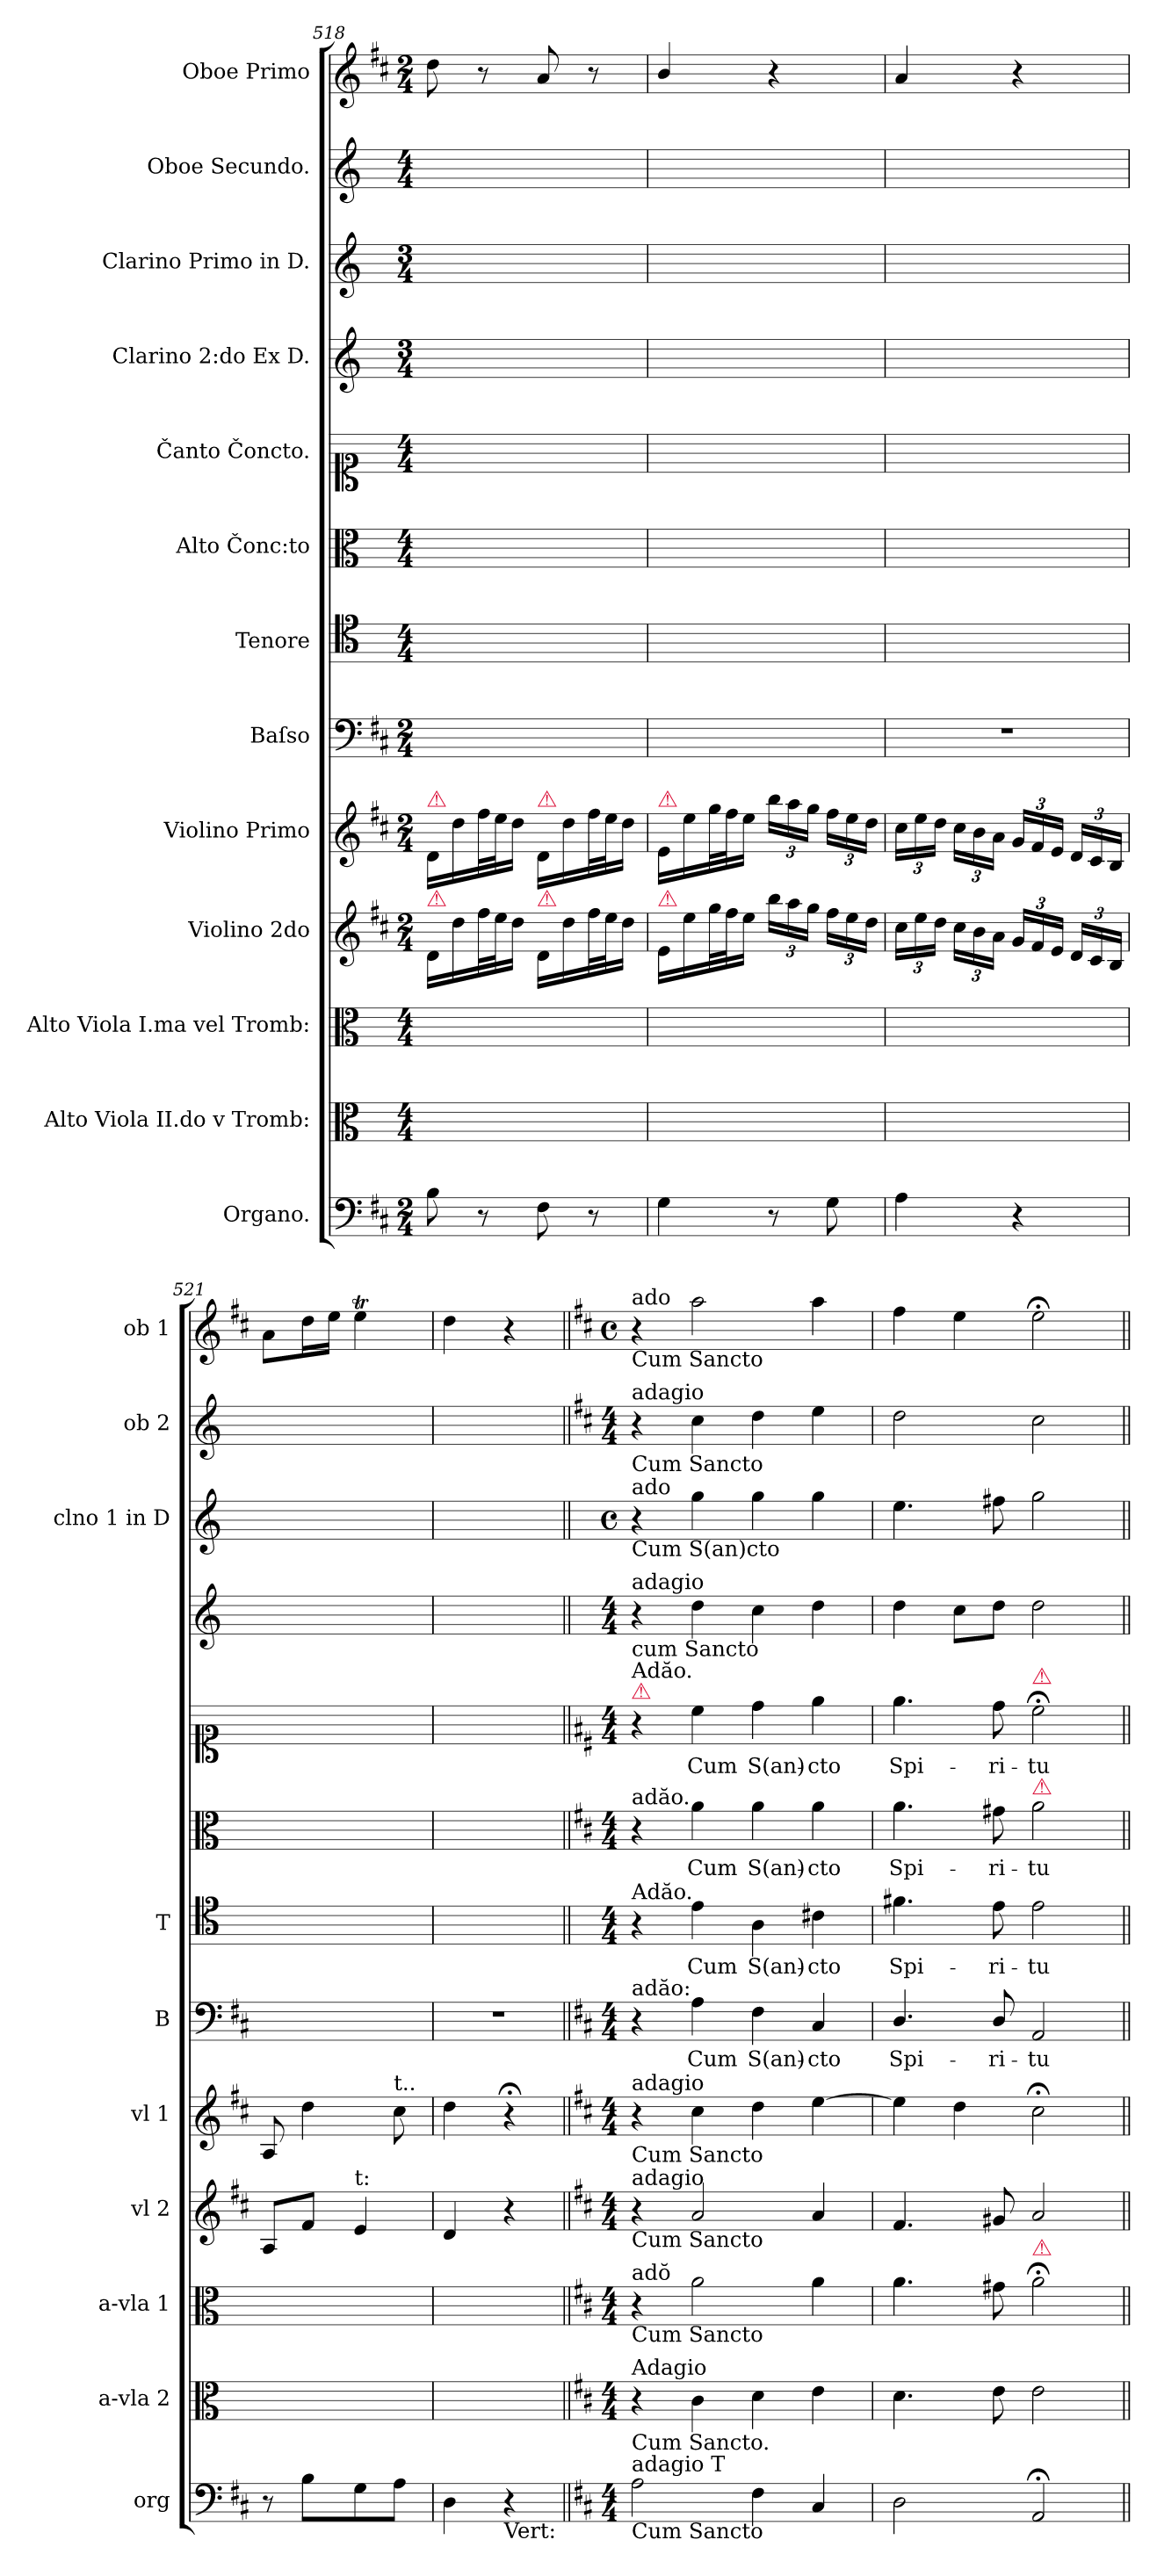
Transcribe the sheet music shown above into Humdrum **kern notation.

**kern	**kern	**kern	**kern	**kern	**kern	**text	**kern	**text	**kern	**text	**kern	**text	**kern	**kern	**kern	**kern
*part13	*part12	*part11	*part10	*part9	*part8	*part8	*part7	*part7	*part6	*part6	*part5	*part5	*part4	*part3	*part2	*part1
*staff13	*staff12	*staff11	*staff10	*staff9	*staff8	*staff8	*staff7	*staff7	*staff6	*staff6	*staff5	*staff5	*staff4	*staff3	*staff2	*staff1
*I"Organo.	*I"Alto Viola II.do v Tromb:	*I"Alto Viola I.ma vel Tromb:	*I"Violino 2do	*I"Violino Primo	*I"Baſso	*	*I"Tenore	*	*I"Alto Čonc:to	*	*I"Čanto Čoncto.	*	*I"Clarino 2:do Ex D.	*I"Clarino Primo in D.	*I"Oboe Secundo.	*I"Oboe Primo
*I'org	*I'a-vla 2	*I'a-vla 1	*I'vl 2	*I'vl 1	*I'B	*	*I'T	*	*	*	*	*	*	*I'clno 1 in D	*I'ob 2	*I'ob 1
*clefF4	*clefC3	*clefC3	*clefG2	*clefG2	*clefF4	*	*clefC4	*	*clefC3	*	*clefC1	*	*clefG2	*clefG2	*clefG2	*clefG2
*	*	*	*	*	*	*	*	*	*	*	*	*	*ITrd-1c-2	*ITrd-1c-2	*	*
*k[f#c#]	*k[]	*k[]	*k[f#c#]	*k[f#c#]	*k[f#c#]	*	*k[]	*	*k[]	*	*k[]	*	*k[f#c#]	*k[f#c#]	*k[]	*k[f#c#]
*M2/4	*M4/4	*M4/4	*M2/4	*M2/4	*M2/4	*	*M4/4	*	*M4/4	*	*M4/4	*	*M3/4	*M3/4	*M4/4	*M2/4
=518	=518	=518	=518	=518	=518	=518	=518	=518	=518	=518	=518	=518	=518	=518	=518	=518
!	!	!	!	!LO:TX:a:color=crimson:t=⚠	!	!	!	!	!	!	!	!	!	!	!	!
!	!	!	!LO:TX:a:color=crimson:t=⚠	!	!	!	!	!	!	!	!	!	!	!	!	!
8B\	2ryy	2ryy	16d/LL	16d/LL	2ryy	.	2ryy	.	2ryy	.	2ryy	.	2ryy	2ryy	2ryy	8dd\
.	.	.	16dd\	16dd\	.	.	.	.	.	.	.	.	.	.	.	.
8r	.	.	32ff#\L	32ff#\L	.	.	.	.	.	.	.	.	.	.	.	8r
.	.	.	32ee\J	32ee\J	.	.	.	.	.	.	.	.	.	.	.	.
.	.	.	16dd\JJ	16dd\JJ	.	.	.	.	.	.	.	.	.	.	.	.
!	!	!	!	!LO:TX:a:color=crimson:t=⚠	!	!	!	!	!	!	!	!	!	!	!	!
!	!	!	!LO:TX:a:color=crimson:t=⚠	!	!	!	!	!	!	!	!	!	!	!	!	!
8F#\	.	.	16d/LL	16d/LL	.	.	.	.	.	.	.	.	.	.	.	8a/
.	.	.	16dd\	16dd\	.	.	.	.	.	.	.	.	.	.	.	.
8r	.	.	32ff#\L	32ff#\L	.	.	.	.	.	.	.	.	.	.	.	8r
.	.	.	32ee\J	32ee\J	.	.	.	.	.	.	.	.	.	.	.	.
.	.	.	16dd\JJ	16dd\JJ	.	.	.	.	.	.	.	.	.	.	.	.
=519	=519	=519	=519	=519	=519	=519	=519	=519	=519	=519	=519	=519	=519	=519	=519	=519
!	!	!	!	!LO:TX:a:color=crimson:t=⚠	!	!	!	!	!	!	!	!	!	!	!	!
!	!	!	!LO:TX:a:color=crimson:t=⚠	!	!	!	!	!	!	!	!	!	!	!	!	!
4G\	2ryy	2ryy	16e/LL	16e/LL	2ryy	.	2ryy	.	2ryy	.	2ryy	.	2ryy	2ryy	2ryy	4b/
.	.	.	16ee\	16ee\	.	.	.	.	.	.	.	.	.	.	.	.
.	.	.	32gg\L	32gg\L	.	.	.	.	.	.	.	.	.	.	.	.
.	.	.	32ff#\J	32ff#\J	.	.	.	.	.	.	.	.	.	.	.	.
.	.	.	16ee\JJ	16ee\JJ	.	.	.	.	.	.	.	.	.	.	.	.
*	*	*	*	*Xbrackettup	*	*	*	*	*	*	*	*	*	*	*	*
8r	.	.	24bb\LL	24bb\LL	.	.	.	.	.	.	.	.	.	.	.	4r
.	.	.	24aa\	24aa\	.	.	.	.	.	.	.	.	.	.	.	.
.	.	.	24gg\JJ	24gg\JJ	.	.	.	.	.	.	.	.	.	.	.	.
8G\	.	.	24ff#\LL	24ff#\LL	.	.	.	.	.	.	.	.	.	.	.	.
.	.	.	24ee\	24ee\	.	.	.	.	.	.	.	.	.	.	.	.
.	.	.	24dd\JJ	24dd\JJ	.	.	.	.	.	.	.	.	.	.	.	.
=520	=520	=520	=520	=520	=520	=520	=520	=520	=520	=520	=520	=520	=520	=520	=520	=520
!	!	!	!	!	!LO:N:vis=0	!	!	!	!	!	!	!	!	!	!	!
4A\	2ryy	2ryy	24cc#\LL	24cc#\LL	2r	.	2ryy	.	2ryy	.	2ryy	.	2ryy	2ryy	2ryy	4a/
.	.	.	24ee\	24ee\	.	.	.	.	.	.	.	.	.	.	.	.
.	.	.	24dd\JJ	24dd\JJ	.	.	.	.	.	.	.	.	.	.	.	.
.	.	.	24cc#\LL	24cc#\LL	.	.	.	.	.	.	.	.	.	.	.	.
.	.	.	24b\	24b\	.	.	.	.	.	.	.	.	.	.	.	.
.	.	.	24a\JJ	24a\JJ	.	.	.	.	.	.	.	.	.	.	.	.
4r	.	.	24g/LL	24g/LL	.	.	.	.	.	.	.	.	.	.	.	4r
.	.	.	24f#/	24f#/	.	.	.	.	.	.	.	.	.	.	.	.
.	.	.	24e/JJ	24e/JJ	.	.	.	.	.	.	.	.	.	.	.	.
.	.	.	24d/LL	24d/LL	.	.	.	.	.	.	.	.	.	.	.	.
.	.	.	24c#/	24c#/	.	.	.	.	.	.	.	.	.	.	.	.
.	.	.	24B/JJ	24B/JJ	.	.	.	.	.	.	.	.	.	.	.	.
=521	=521	=521	=521	=521	=521	=521	=521	=521	=521	=521	=521	=521	=521	=521	=521	=521
8r	2ryy	2ryy	8A/L	8A/	2ryy	.	2ryy	.	2ryy	.	2ryy	.	2ryy	2ryy	2ryy	8a\L
8B\L	.	.	8f#/J	4dd\	.	.	.	.	.	.	.	.	.	.	.	16dd\L
.	.	.	.	.	.	.	.	.	.	.	.	.	.	.	.	16ee\JJ
!	!	!	!LO:TX:a:t=t&colon;	!	!	!	!	!	!	!	!	!	!	!	!	!
8G\	.	.	4e/	.	.	.	.	.	.	.	.	.	.	.	.	4eeT\
!	!	!	!	!LO:TX:a:t=t..	!	!	!	!	!	!	!	!	!	!	!	!
8A\J	.	.	.	8cc#\	.	.	.	.	.	.	.	.	.	.	.	.
=522	=522	=522	=522	=522	=522	=522	=522	=522	=522	=522	=522	=522	=522	=522	=522	=522
4D\	2ryy	2ryy	4d/	4dd\	2r	.	2ryy	.	2ryy	.	2ryy	.	2ryy	2ryy	2ryy	4dd\
!LO:TX:b:t=Vert&colon;	!	!	!	!	!	!	!	!	!	!	!	!	!	!	!	!
4r	.	.	4r	4r;<	.	.	.	.	.	.	.	.	.	.	.	4r
=523||	=523||	=523||	=523||	=523||	=523||	=523||	=523||	=523||	=523||	=523||	=523||	=523||	=523||	=523||	=523||	=523||
*k[f#c#]	*k[f#c#]	*k[f#c#]	*k[f#c#]	*	*k[f#c#]	*	*	*	*k[f#c#]	*	*k[f#c#]	*	*k[f#c#]	*k[f#c#]	*k[f#c#]	*
*M4/4	*M4/4	*M4/4	*M4/4	*M4/4	*M4/4	*	*M4/4	*	*M4/4	*	*M4/4	*	*M4/4	*M4/4	*M4/4	*M4/4
*	*	*	*	*	*	*	*	*	*	*	*	*	*	*met(c)	*	*met(c)
!	!	!	!	!	!	!	!	!	!	!	!	!	!	!	!	!LO:TX:b:t=Cum Sancto
!	!	!	!	!	!	!	!	!	!	!	!	!	!	!	!	!LO:TX:a:t=ado
!	!	!	!	!	!	!	!	!	!	!	!	!	!	!	!LO:TX:b:t=Cum Sancto	!
!	!	!	!	!	!	!	!	!	!	!	!	!	!	!	!LO:TX:a:t=adagio	!
!	!	!	!	!	!	!	!	!	!	!	!	!	!	!LO:TX:b:t=Cum S(an)cto	!	!
!	!	!	!	!	!	!	!	!	!	!	!	!	!	!LO:TX:a:t=ado	!	!
!	!	!	!	!	!	!	!	!	!	!	!	!	!LO:TX:a:t=adagio	!	!	!
!	!	!	!	!	!	!	!	!	!	!	!	!	!LO:TX:b:t=cum Sancto	!	!	!
!	!	!	!	!	!	!	!	!	!	!	!LO:TX:a:color=crimson:t=⚠	!	!	!	!	!
!	!	!	!	!	!	!	!	!	!	!	!LO:TX:a:t=Adăo.	!	!	!	!	!
!	!	!	!	!	!	!	!	!	!LO:TX:a:t=adăo.	!	!	!	!	!	!	!
!	!	!	!	!	!	!	!LO:TX:a:t=Adăo.	!	!	!	!	!	!	!	!	!
!	!	!	!	!	!LO:TX:a:t=adăo&colon;	!	!	!	!	!	!	!	!	!	!	!
!	!	!	!	!LO:TX:b:t=Cum Sancto	!	!	!	!	!	!	!	!	!	!	!	!
!	!	!	!	!LO:TX:a:t=adagio	!	!	!	!	!	!	!	!	!	!	!	!
!	!	!	!LO:TX:b:t=Cum Sancto	!	!	!	!	!	!	!	!	!	!	!	!	!
!	!	!	!LO:TX:a:t=adagio	!	!	!	!	!	!	!	!	!	!	!	!	!
!	!	!LO:TX:b:t=Cum Sancto	!	!	!	!	!	!	!	!	!	!	!	!	!	!
!	!	!LO:TX:a:t=adŏ	!	!	!	!	!	!	!	!	!	!	!	!	!	!
!	!LO:TX:b:t=Cum Sancto.	!	!	!	!	!	!	!	!	!	!	!	!	!	!	!
!	!LO:TX:a:t=Adagio	!	!	!	!	!	!	!	!	!	!	!	!	!	!	!
!LO:TX:b:t=Cum Sancto	!	!	!	!	!	!	!	!	!	!	!	!	!	!	!	!
!LO:TX:a:t=adagio T	!	!	!	!	!	!	!	!	!	!	!	!	!	!	!	!
2A\	4r	4r	4r	4r	4r	.	4r	.	4r	.	4r	.	4r	4r	4r	4r
.	4c#\	2a\	2a/	4cc#\	4A\	Cum	4e\	Cum	4a\	Cum	4cc#\	Cum	4ee\	4aa\	4cc#\	2aa\
4F#\	4d\	.	.	4dd\	4F#\	S(an)-	4A\	S(an)-	4a\	S(an)-	4dd\	S(an)-	4dd\	4aa\	4dd\	.
4C#/	4e\	4a\	4a/	[4ee\	4C#/	-cto	4c#\	-cto	4a\	-cto	4ee\	-cto	4ee\	4aa\	4ee\	4aa\
=524	=524	=524	=524	=524	=524	=524	=524	=524	=524	=524	=524	=524	=524	=524	=524	=524
2D\	4.d\	4.a\	4.f#/	4ee\]	4.D/	Spi-	4.f#\	Spi-	4.a\	Spi-	4.ee\	Spi-	4ee\	4.ff#\	2dd\	4ff#\
.	.	.	.	4dd\	.	.	.	.	.	.	.	.	8dd\L	.	.	4ee\
.	8e\	8g#X\	8g#X/	.	8D/	-ri-	8e\	-ri-	8g#X\	-ri-	8dd\	-ri-	8ee\J	8gg#X\	.	.
!	!	!	!	!	!	!	!	!	!	!	!LO:TX:a:color=crimson:t=⚠	!	!	!	!	!
!	!	!	!	!	!	!	!	!	!LO:TX:a:color=crimson:t=⚠	!	!	!	!	!	!	!
!	!	!LO:TX:a:color=crimson:t=⚠	!	!	!	!	!	!	!	!	!	!	!	!	!	!
2AA;</	2e\	2a;<\	2a/	2cc#;<\	2AA/	-tu	2e\	-tu	2a\	-tu	2cc#;<\	-tu	2ee\	2aa\	2cc#\	2ee;<\
=||	=||	=||	=||	=||	=||	=||	=||	=||	=||	=||	=||	=||	=||	=||	=||	=||
*-	*-	*-	*-	*-	*-	*-	*-	*-	*-	*-	*-	*-	*-	*-	*-	*-
